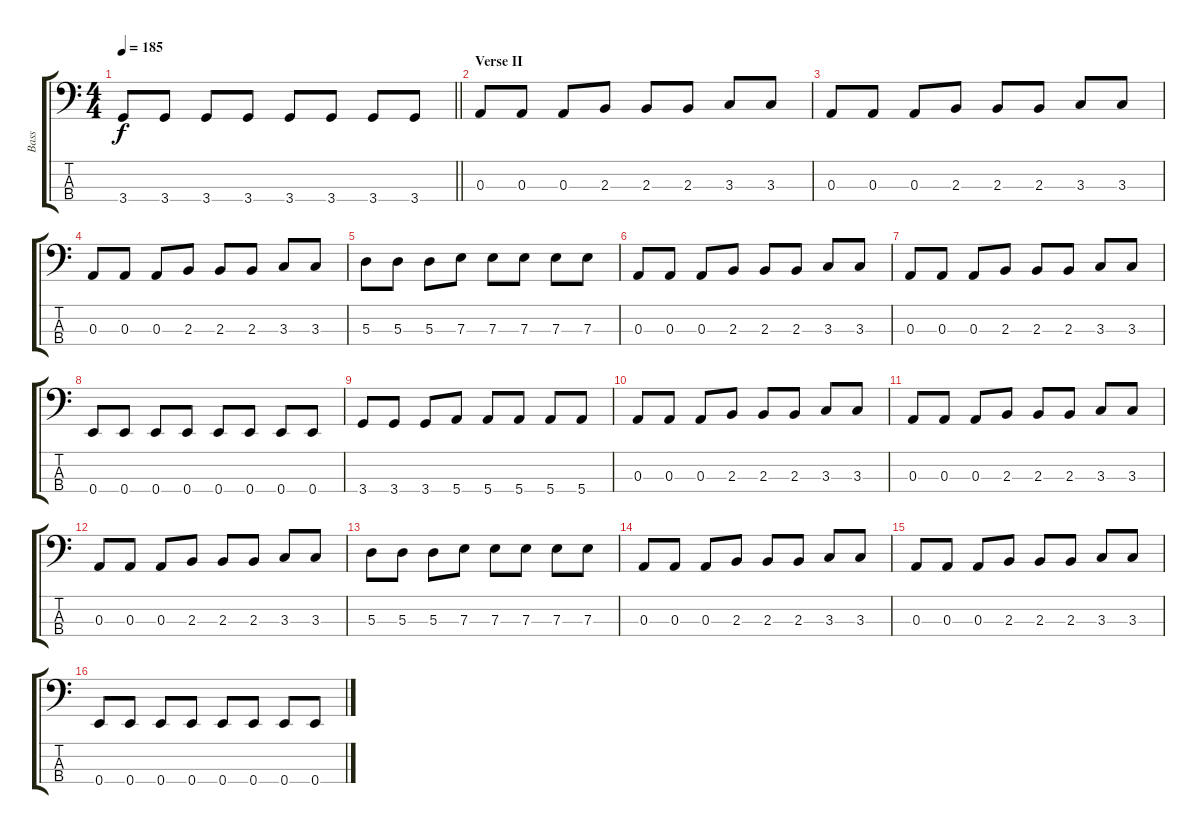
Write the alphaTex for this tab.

\track ("Bass" "Bass") {instrument electricbasspick}
\staff {score tabs}
\tuning (G2 D2 A1 E1) {hide}
\ts (4 4)
\tempo 185
\clef f4
\barLineRight lightlight
\ks c
3.4.8{dy f} 3.4.8 3.4.8 3.4.8 3.4.8 3.4.8 3.4.8 3.4.8 |
\section ("" "Verse II")
0.3.8 0.3.8 0.3.8 2.3.8 2.3.8 2.3.8 3.3.8 3.3.8 |
0.3.8 0.3.8 0.3.8 2.3.8 2.3.8 2.3.8 3.3.8 3.3.8 |
0.3.8 0.3.8 0.3.8 2.3.8 2.3.8 2.3.8 3.3.8 3.3.8 |
5.3.8 5.3.8 5.3.8 7.3.8 7.3.8 7.3.8 7.3.8 7.3.8 |
0.3.8 0.3.8 0.3.8 2.3.8 2.3.8 2.3.8 3.3.8 3.3.8 |
0.3.8 0.3.8 0.3.8 2.3.8 2.3.8 2.3.8 3.3.8 3.3.8 |
0.4.8 0.4.8 0.4.8 0.4.8 0.4.8 0.4.8 0.4.8 0.4.8 |
3.4.8 3.4.8 3.4.8 5.4.8 5.4.8 5.4.8 5.4.8 5.4.8 |
0.3.8 0.3.8 0.3.8 2.3.8 2.3.8 2.3.8 3.3.8 3.3.8 |
0.3.8 0.3.8 0.3.8 2.3.8 2.3.8 2.3.8 3.3.8 3.3.8 |
0.3.8 0.3.8 0.3.8 2.3.8 2.3.8 2.3.8 3.3.8 3.3.8 |
5.3.8 5.3.8 5.3.8 7.3.8 7.3.8 7.3.8 7.3.8 7.3.8 |
0.3.8 0.3.8 0.3.8 2.3.8 2.3.8 2.3.8 3.3.8 3.3.8 |
0.3.8 0.3.8 0.3.8 2.3.8 2.3.8 2.3.8 3.3.8 3.3.8 |
0.4.8 0.4.8 0.4.8 0.4.8 0.4.8 0.4.8 0.4.8 0.4.8
